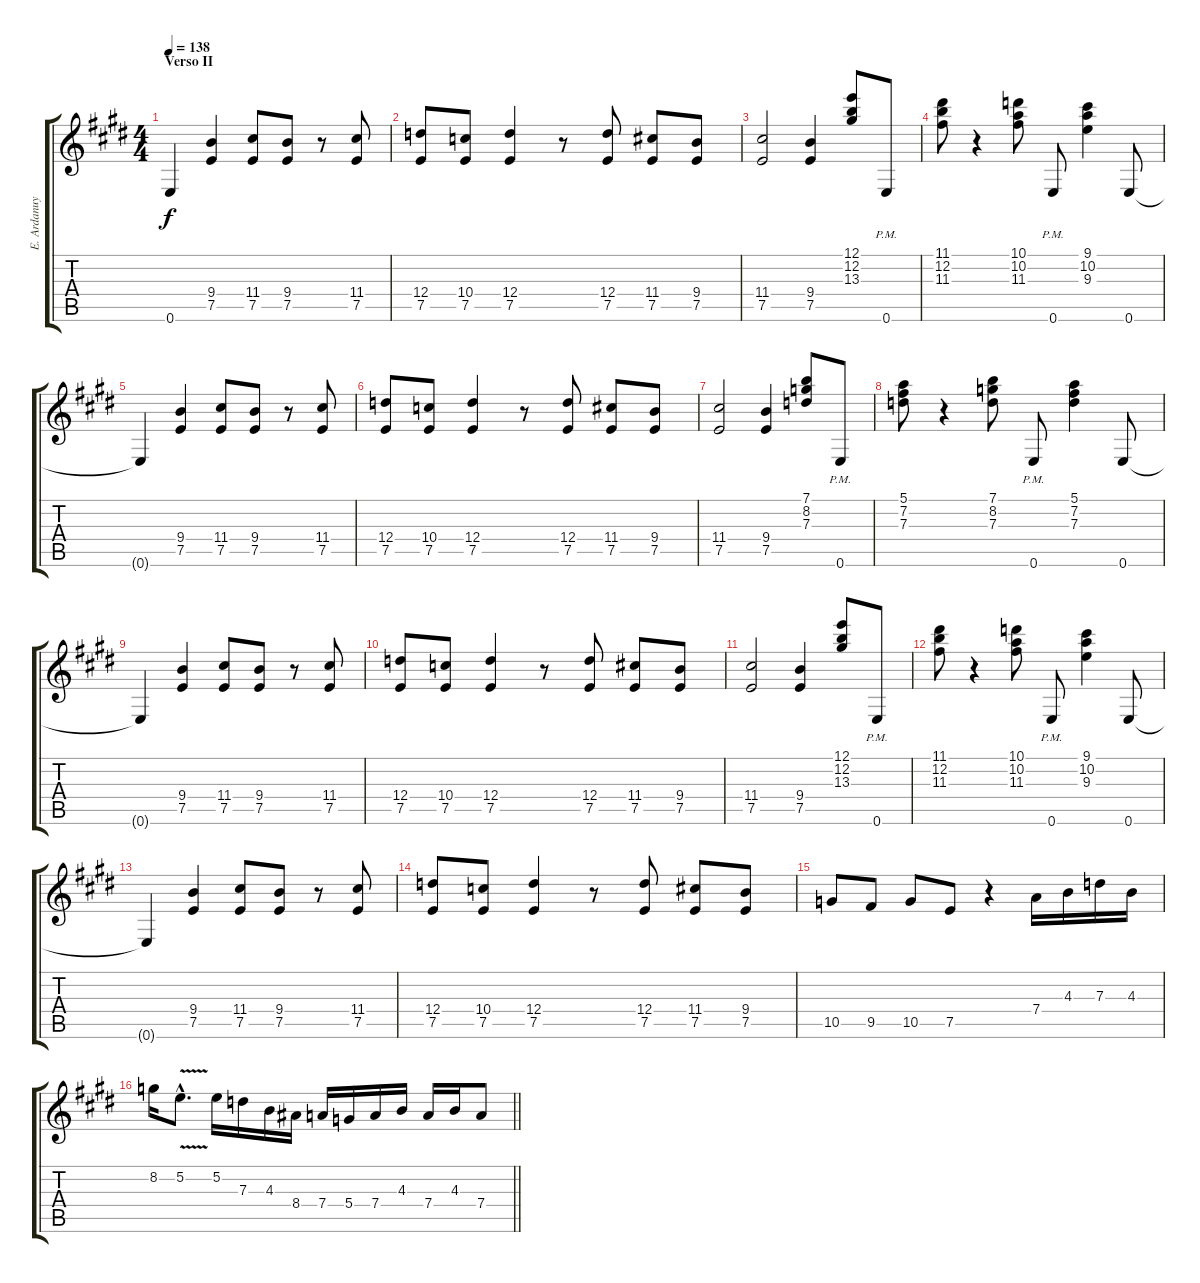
\track ("E. Ardanuy" "E. Ardanuy") {instrument distortionguitar}
\staff {score tabs}
\tuning (E4 B3 G3 D3 A2 E2) {hide}
\ts (4 4)
\section ("" "Verso II")
\tempo 138
\clef g2
\ks e
0.6.4{dy f} (9.4 7.5).4 (11.4 7.5).8 (9.4 7.5).8 r.8 (11.4 7.5).8 |
(12.4 7.5).8 (10.4 7.5).8 (12.4 7.5).4 r.8 (12.4 7.5).8 (11.4 7.5).8 (9.4 7.5).8 |
(11.4 7.5).2 (9.4 7.5).4 (12.1 12.2 13.3).8 0.6{pm}.8 |
(11.1 12.2 11.3).8 r.4 (10.1 10.2 11.3).8 0.6{pm}.8 (9.1 10.2 9.3).4 0.6.8 |
0.6{t}.4 (9.4 7.5).4 (11.4 7.5).8 (9.4 7.5).8 r.8 (11.4 7.5).8 |
(12.4 7.5).8 (10.4 7.5).8 (12.4 7.5).4 r.8 (12.4 7.5).8 (11.4 7.5).8 (9.4 7.5).8 |
(11.4 7.5).2 (9.4 7.5).4 (7.1 8.2 7.3).8 0.6{pm}.8 |
(5.1 7.2 7.3).8 r.4 (7.1 8.2 7.3).8 0.6{pm}.8 (5.1 7.2 7.3).4 0.6.8 |
0.6{t}.4 (9.4 7.5).4 (11.4 7.5).8 (9.4 7.5).8 r.8 (11.4 7.5).8 |
(12.4 7.5).8 (10.4 7.5).8 (12.4 7.5).4 r.8 (12.4 7.5).8 (11.4 7.5).8 (9.4 7.5).8 |
(11.4 7.5).2 (9.4 7.5).4 (12.1 12.2 13.3).8 0.6{pm}.8 |
(11.1 12.2 11.3).8 r.4 (10.1 10.2 11.3).8 0.6{pm}.8 (9.1 10.2 9.3).4 0.6.8 |
0.6{t}.4 (9.4 7.5).4 (11.4 7.5).8 (9.4 7.5).8 r.8 (11.4 7.5).8 |
(12.4 7.5).8 (10.4 7.5).8 (12.4 7.5).4 r.8 (12.4 7.5).8 (11.4 7.5).8 (9.4 7.5).8 |
10.5.8 9.5.8 10.5.8 7.5.8 r.4 7.4.16 4.3.16 7.3.16 4.3.16 |
\barLineRight lightlight
8.2.16 5.2{v hac}.8{d} 5.2.16 7.3.16 4.3.16 8.4.16 7.4.16 5.4.16 7.4.16 4.3.16 7.4.16 4.3.16 7.4.8
